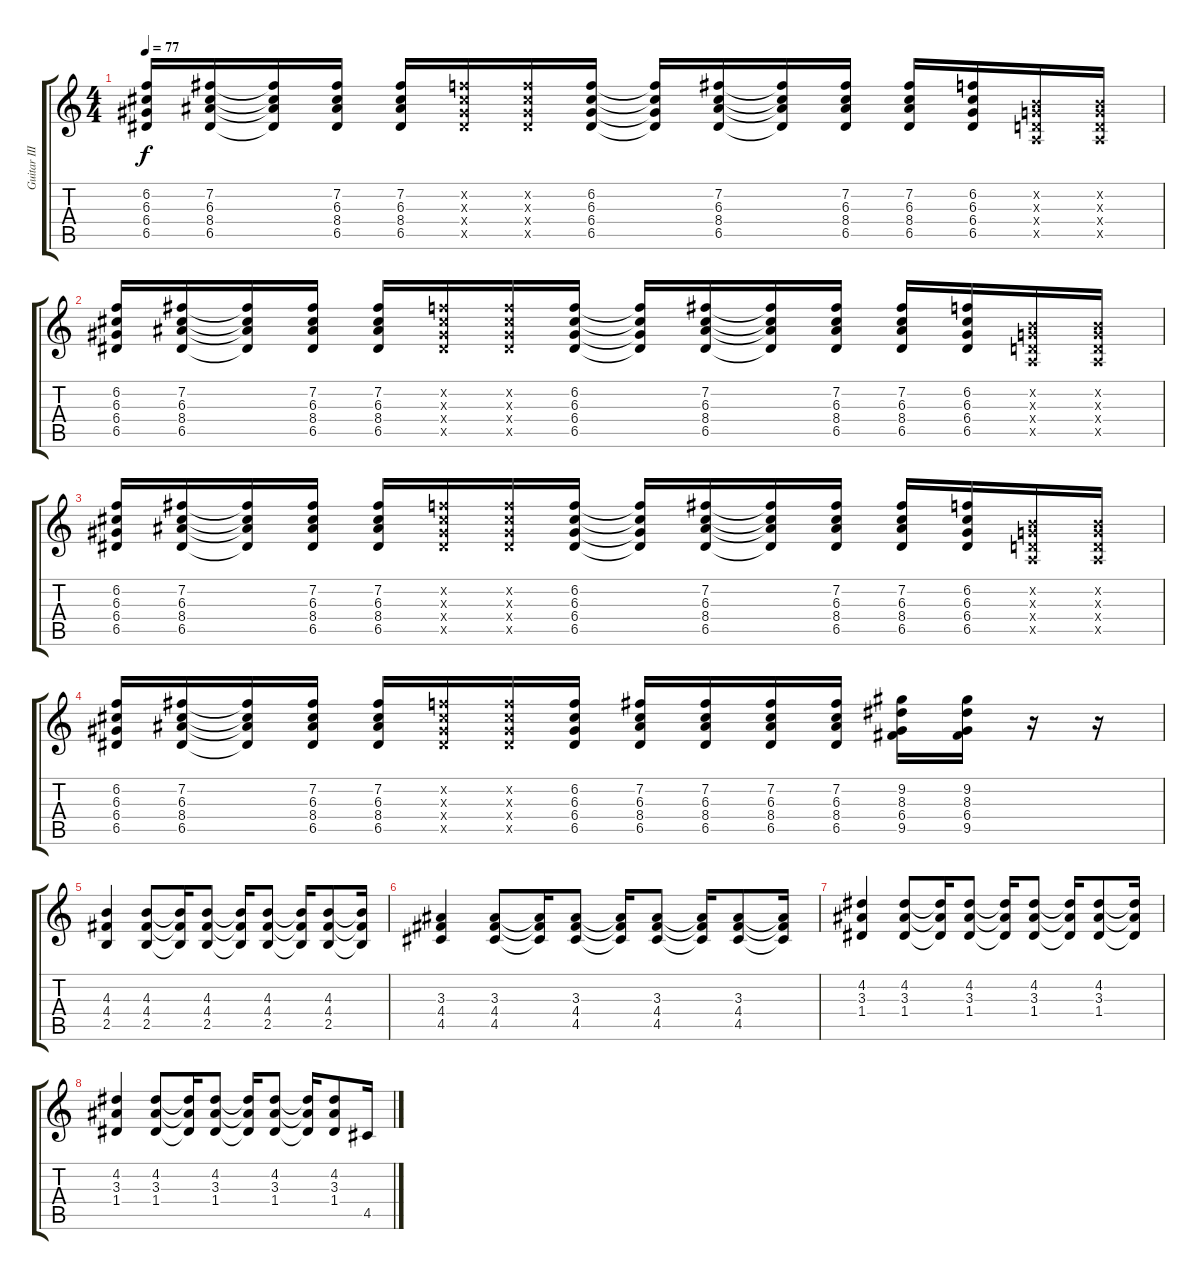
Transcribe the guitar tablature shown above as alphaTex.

\track ("Guitar III" "Guitar III") {instrument distortionguitar}
\staff {score tabs}
\tuning (E4 B3 G3 D3 A2 E2) {hide}
\ts (4 4)
\tempo 77
\clef g2
\ks c
(6.2 6.3 6.4 6.5).16{dy f volume 10} (7.2 6.3 8.4 6.5).16 (7.2{t} 6.3{t} 8.4{t} 6.5{t}).16 (7.2 6.3 8.4 6.5).16 (7.2 6.3 8.4 6.5).16 (6.2{x} 6.3{x} 6.4{x} 6.5{x}).16 (6.2{x} 6.3{x} 6.4{x} 6.5{x}).16 (6.2 6.3 6.4 6.5).16 (6.2{t} 6.3{t} 6.4{t} 6.5{t}).16 (7.2 6.3 8.4 6.5).16 (7.2{t} 6.3{t} 8.4{t} 6.5{t}).16 (7.2 6.3 8.4 6.5).16 (7.2 6.3 8.4 6.5).16 (6.2 6.3 6.4 6.5).16 (0.2{x} 0.3{x} 0.4{x} 0.5{x}).16 (0.2{x} 0.3{x} 0.4{x} 0.5{x}).16 |
(6.2 6.3 6.4 6.5).16{volume 10} (7.2 6.3 8.4 6.5).16 (7.2{t} 6.3{t} 8.4{t} 6.5{t}).16 (7.2 6.3 8.4 6.5).16 (7.2 6.3 8.4 6.5).16 (6.2{x} 6.3{x} 6.4{x} 6.5{x}).16 (6.2{x} 6.3{x} 6.4{x} 6.5{x}).16 (6.2 6.3 6.4 6.5).16 (6.2{t} 6.3{t} 6.4{t} 6.5{t}).16 (7.2 6.3 8.4 6.5).16 (7.2{t} 6.3{t} 8.4{t} 6.5{t}).16 (7.2 6.3 8.4 6.5).16 (7.2 6.3 8.4 6.5).16 (6.2 6.3 6.4 6.5).16 (0.2{x} 0.3{x} 0.4{x} 0.5{x}).16 (0.2{x} 0.3{x} 0.4{x} 0.5{x}).16 |
(6.2 6.3 6.4 6.5).16{volume 10} (7.2 6.3 8.4 6.5).16 (7.2{t} 6.3{t} 8.4{t} 6.5{t}).16 (7.2 6.3 8.4 6.5).16 (7.2 6.3 8.4 6.5).16 (6.2{x} 6.3{x} 6.4{x} 6.5{x}).16 (6.2{x} 6.3{x} 6.4{x} 6.5{x}).16 (6.2 6.3 6.4 6.5).16 (6.2{t} 6.3{t} 6.4{t} 6.5{t}).16 (7.2 6.3 8.4 6.5).16 (7.2{t} 6.3{t} 8.4{t} 6.5{t}).16 (7.2 6.3 8.4 6.5).16 (7.2 6.3 8.4 6.5).16 (6.2 6.3 6.4 6.5).16 (0.2{x} 0.3{x} 0.4{x} 0.5{x}).16 (0.2{x} 0.3{x} 0.4{x} 0.5{x}).16 |
(6.2 6.3 6.4 6.5).16{volume 10} (7.2 6.3 8.4 6.5).16 (7.2{t} 6.3{t} 8.4{t} 6.5{t}).16 (7.2 6.3 8.4 6.5).16 (7.2 6.3 8.4 6.5).16 (6.2{x} 6.3{x} 6.4{x} 6.5{x}).16 (6.2{x} 6.3{x} 6.4{x} 6.5{x}).16 (6.2 6.3 6.4 6.5).16 (7.2 6.3 8.4 6.5).16 (7.2 6.3 8.4 6.5).16 (7.2 6.3 8.4 6.5).16{volume 8} (7.2 6.3 8.4 6.5).16{volume 7} (9.2 8.3 6.4 9.5).16{volume 6} (9.2 8.3 6.4 9.5).16{volume 4} r.16{volume 3} r.16{volume 1} |
(4.3 4.4 2.5).4{volume 10} (4.3 4.4 2.5).8 (4.3{t} 4.4{t} 2.5{t}).16 (4.3 4.4 2.5).8 (4.3{t} 4.4{t} 2.5{t}).16 (4.3 4.4 2.5).8 (4.3{t} 4.4{t} 2.5{t}).16 (4.3 4.4 2.5).8 (4.3{t} 4.4{t} 2.5{t}).16 |
(3.3 4.4 4.5).4 (3.3 4.4 4.5).8 (3.3{t} 4.4{t} 4.5{t}).16 (3.3 4.4 4.5).8 (3.3{t} 4.4{t} 4.5{t}).16 (3.3 4.4 4.5).8 (3.3{t} 4.4{t} 4.5{t}).16 (3.3 4.4 4.5).8 (3.3{t} 4.4{t} 4.5{t}).16 |
(4.2 3.3 1.4).4 (4.2 3.3 1.4).8 (4.2{t} 3.3{t} 1.4{t}).16 (4.2 3.3 1.4).8 (4.2{t} 3.3{t} 1.4{t}).16 (4.2 3.3 1.4).8 (4.2{t} 3.3{t} 1.4{t}).16 (4.2 3.3 1.4).8 (4.2{t} 3.3{t} 1.4{t}).16 |
(4.2 3.3 1.4).4 (4.2 3.3 1.4).8 (4.2{t} 3.3{t} 1.4{t}).16 (4.2 3.3 1.4).8 (4.2{t} 3.3{t} 1.4{t}).16 (4.2 3.3 1.4).8 (4.2{t} 3.3{t} 1.4{t}).16 (4.2 3.3 1.4).8 4.5.16
